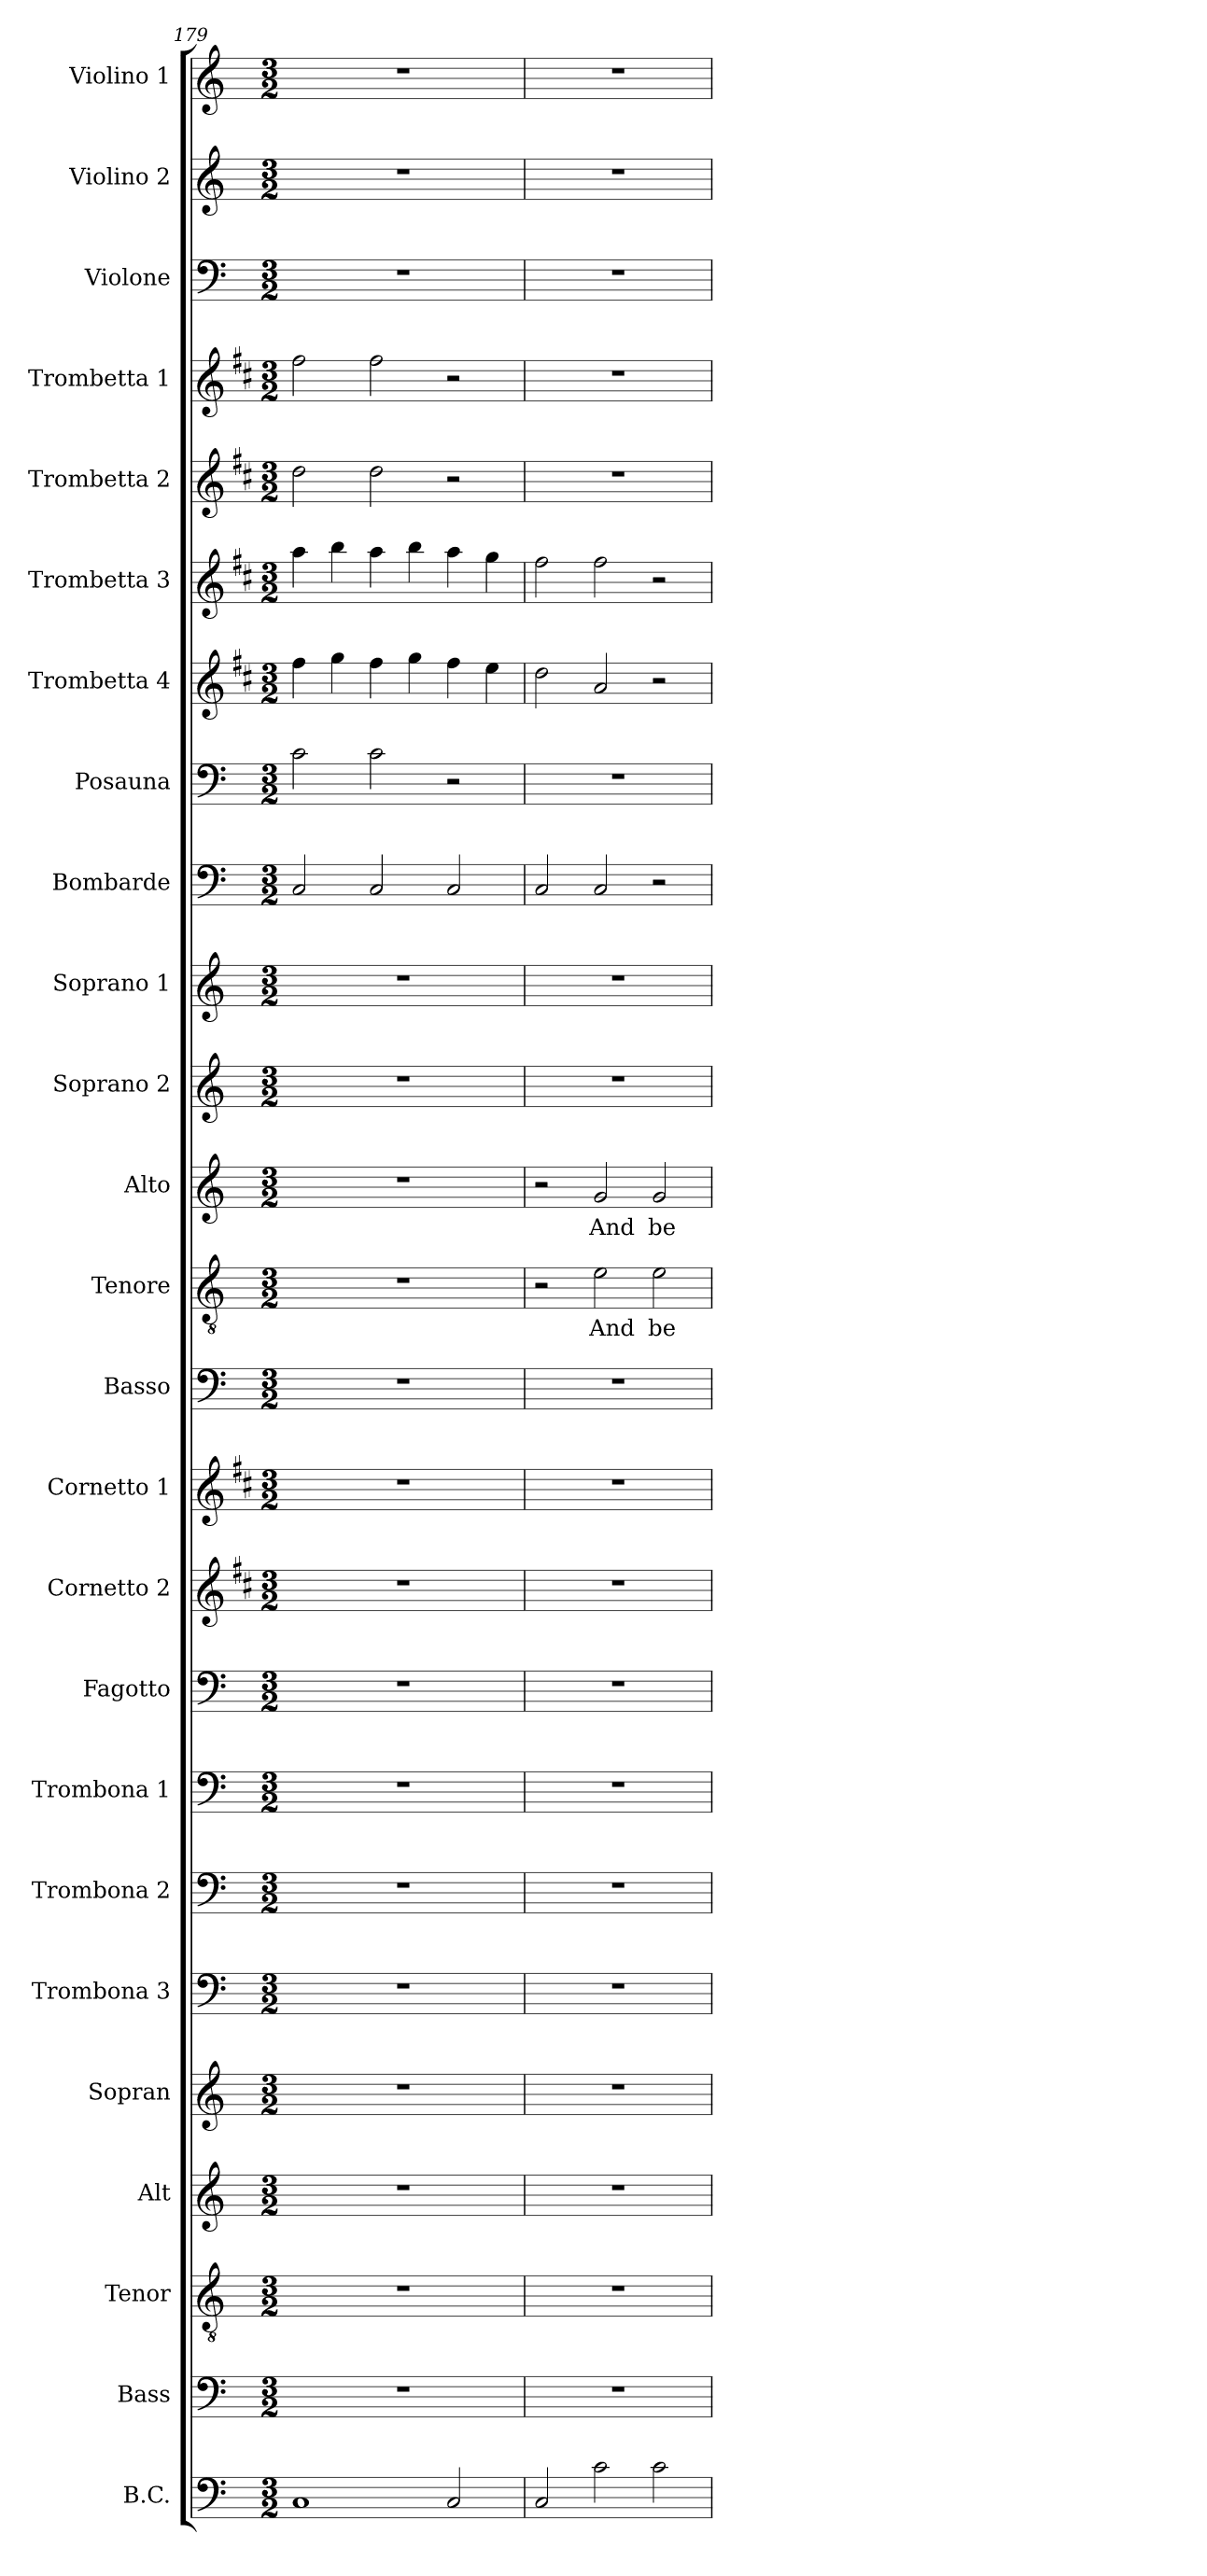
**kern	**kern	**kern	**kern	**kern	**kern	**kern	**kern	**kern	**kern	**kern	**kern	**kern	**text	**kern	**text	**kern	**kern	**kern	**kern	**kern	**kern	**kern	**kern	**kern	**kern	**kern
*part25	*part24	*part23	*part22	*part21	*part20	*part19	*part18	*part17	*part16	*part15	*part14	*part13	*part13	*part12	*part12	*part11	*part10	*part9	*part8	*part7	*part6	*part5	*part4	*part3	*part2	*part1
*staff25	*staff24	*staff23	*staff22	*staff21	*staff20	*staff19	*staff18	*staff17	*staff16	*staff15	*staff14	*staff13	*staff13	*staff12	*staff12	*staff11	*staff10	*staff9	*staff8	*staff7	*staff6	*staff5	*staff4	*staff3	*staff2	*staff1
*I"B.C.	*I"Bass	*I"Tenor	*I"Alt	*I"Sopran	*I"Trombona 3	*I"Trombona 2	*I"Trombona 1	*I"Fagotto	*I"Cornetto 2	*I"Cornetto 1	*I"Basso	*I"Tenore	*	*I"Alto	*	*I"Soprano 2	*I"Soprano 1	*I"Bombarde	*I"Posauna	*I"Trombetta 4	*I"Trombetta 3	*I"Trombetta 2	*I"Trombetta 1	*I"Violone	*I"Violino 2	*I"Violino 1
*I'B.C.	*I'B.	*I'T.	*I'A.	*I'S.	*I'Tbn. 2	*I'Tbn. 2	*I'Tbn. 1	*I'Fag.	*I'Cor. 2	*I'Cor. 1	*I'B.	*I'T.	*	*I'A.	*	*I'S.	*I'S.	*	*	*	*	*	*	*	*I'Vl. 2	*I'Vl. 1
*clefF4	*clefF4	*clefGv2	*clefG2	*clefG2	*clefF4	*clefF4	*clefF4	*clefF4	*clefG2	*clefG2	*clefF4	*clefGv2	*	*clefG2	*	*clefG2	*clefG2	*clefF4	*clefF4	*clefG2	*clefG2	*clefG2	*clefG2	*clefF4	*clefG2	*clefG2
*	*	*ITrd7c12	*	*	*	*	*	*	*ITrd1c2	*ITrd1c2	*	*ITrd7c12	*	*	*	*	*	*	*	*ITrd1c2	*ITrd1c2	*ITrd1c2	*ITrd1c2	*	*	*
*k[]	*k[]	*k[]	*k[]	*k[]	*k[]	*k[]	*k[]	*k[]	*k[]	*k[]	*k[]	*k[]	*	*k[]	*	*k[]	*k[]	*k[]	*k[]	*k[]	*k[]	*k[]	*k[]	*k[]	*k[]	*k[]
*C:	*C:	*C:	*C:	*C:	*C:	*C:	*C:	*C:	*C:	*C:	*C:	*C:	*	*C:	*	*C:	*C:	*C:	*C:	*C:	*C:	*C:	*C:	*C:	*C:	*C:
*M3/2	*M3/2	*M3/2	*M3/2	*M3/2	*M3/2	*M3/2	*M3/2	*M3/2	*M3/2	*M3/2	*M3/2	*M3/2	*	*M3/2	*	*M3/2	*M3/2	*M3/2	*M3/2	*M3/2	*M3/2	*M3/2	*M3/2	*M3/2	*M3/2	*M3/2
=179	=179	=179	=179	=179	=179	=179	=179	=179	=179	=179	=179	=179	=179	=179	=179	=179	=179	=179	=179	=179	=179	=179	=179	=179	=179	=179
!	!LO:N:vis=1	!LO:N:vis=1	!LO:N:vis=1	!LO:N:vis=1	!LO:N:vis=1	!LO:N:vis=1	!LO:N:vis=1	!LO:N:vis=1	!LO:N:vis=1	!LO:N:vis=1	!LO:N:vis=1	!LO:N:vis=1	!	!LO:N:vis=1	!	!LO:N:vis=1	!LO:N:vis=1	!	!	!	!	!	!	!LO:N:vis=1	!LO:N:vis=1	!LO:N:vis=1
1Ci	1.r	1.r	1.r	1.r	1.r	1.r	1.r	1.r	1.r	1.r	1.r	1.r	.	1.r	.	1.r	1.r	2Ci/	2ci\	4eei\	4ggi\	2cci\	2eei\	1.r	1.r	1.r
.	.	.	.	.	.	.	.	.	.	.	.	.	.	.	.	.	.	.	.	4ffi\	4aai\	.	.	.	.	.
.	.	.	.	.	.	.	.	.	.	.	.	.	.	.	.	.	.	2Ci/	2ci\	4eei\	4ggi\	2cci\	2eei\	.	.	.
.	.	.	.	.	.	.	.	.	.	.	.	.	.	.	.	.	.	.	.	4ffi\	4aai\	.	.	.	.	.
2Ci/	.	.	.	.	.	.	.	.	.	.	.	.	.	.	.	.	.	2Ci/	2r	4eei\	4ggi\	2r	2r	.	.	.
.	.	.	.	.	.	.	.	.	.	.	.	.	.	.	.	.	.	.	.	4ddi\	4ffi\	.	.	.	.	.
!!LO:PB:g=z
=180	=180	=180	=180	=180	=180	=180	=180	=180	=180	=180	=180	=180	=180	=180	=180	=180	=180	=180	=180	=180	=180	=180	=180	=180	=180	=180
!	!LO:N:vis=1	!LO:N:vis=1	!LO:N:vis=1	!LO:N:vis=1	!LO:N:vis=1	!LO:N:vis=1	!LO:N:vis=1	!LO:N:vis=1	!LO:N:vis=1	!LO:N:vis=1	!LO:N:vis=1	!	!	!	!	!LO:N:vis=1	!LO:N:vis=1	!	!LO:N:vis=1	!	!	!LO:N:vis=1	!LO:N:vis=1	!LO:N:vis=1	!LO:N:vis=1	!LO:N:vis=1
2Ci/	1.r	1.r	1.r	1.r	1.r	1.r	1.r	1.r	1.r	1.r	1.r	2r	.	2r	.	1.r	1.r	2Ci/	1.r	2cci\	2eei\	1.r	1.r	1.r	1.r	1.r
!	!	!	!	!	!	!	!	!	!	!	!	!	!LO:LY:b:color=#000000	!	!	!	!	!	!	!	!	!	!	!	!	!
!	!	!	!	!	!	!	!	!	!	!	!	!	!	!	!LO:LY:b:color=#000000	!	!	!	!	!	!	!	!	!	!	!
2ci\	.	.	.	.	.	.	.	.	.	.	.	2Ei\	And	2gi/	And	.	.	2Ci/	.	2gi/	2eei\	.	.	.	.	.
!	!	!	!	!	!	!	!	!	!	!	!	!	!LO:LY:b:color=#000000	!	!	!	!	!	!	!	!	!	!	!	!	!
!	!	!	!	!	!	!	!	!	!	!	!	!	!	!	!LO:LY:b:color=#000000	!	!	!	!	!	!	!	!	!	!	!
2ci\	.	.	.	.	.	.	.	.	.	.	.	2Ei\	be	2gi/	be	.	.	2r	.	2r	2r	.	.	.	.	.
=	=	=	=	=	=	=	=	=	=	=	=	=	=	=	=	=	=	=	=	=	=	=	=	=	=	=
*-	*-	*-	*-	*-	*-	*-	*-	*-	*-	*-	*-	*-	*-	*-	*-	*-	*-	*-	*-	*-	*-	*-	*-	*-	*-	*-
